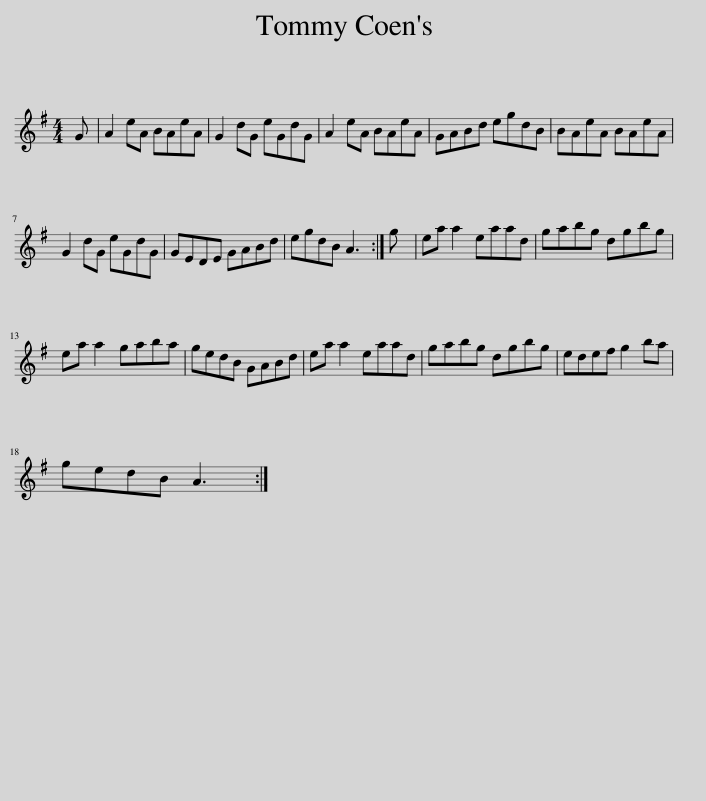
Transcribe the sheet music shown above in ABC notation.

X:1
L:1/8
M:4/4
I:linebreak $
K:G
V:1 treble
V:1
 G | A2 eA BAeA | G2 dG eGdG | A2 eA BAeA | GABd egdB | %5
 BAeA BAeA |$ G2 dG eGdG | GEDE GABd | egdB A3 :| g | %10
 ea a2 eaad | gabg dgbg |$ ea a2 gaba | gedB GABd | ea a2 eaad | %15
 gabg dgbg | edef g2 ba |$ gedB A3 :| %18
